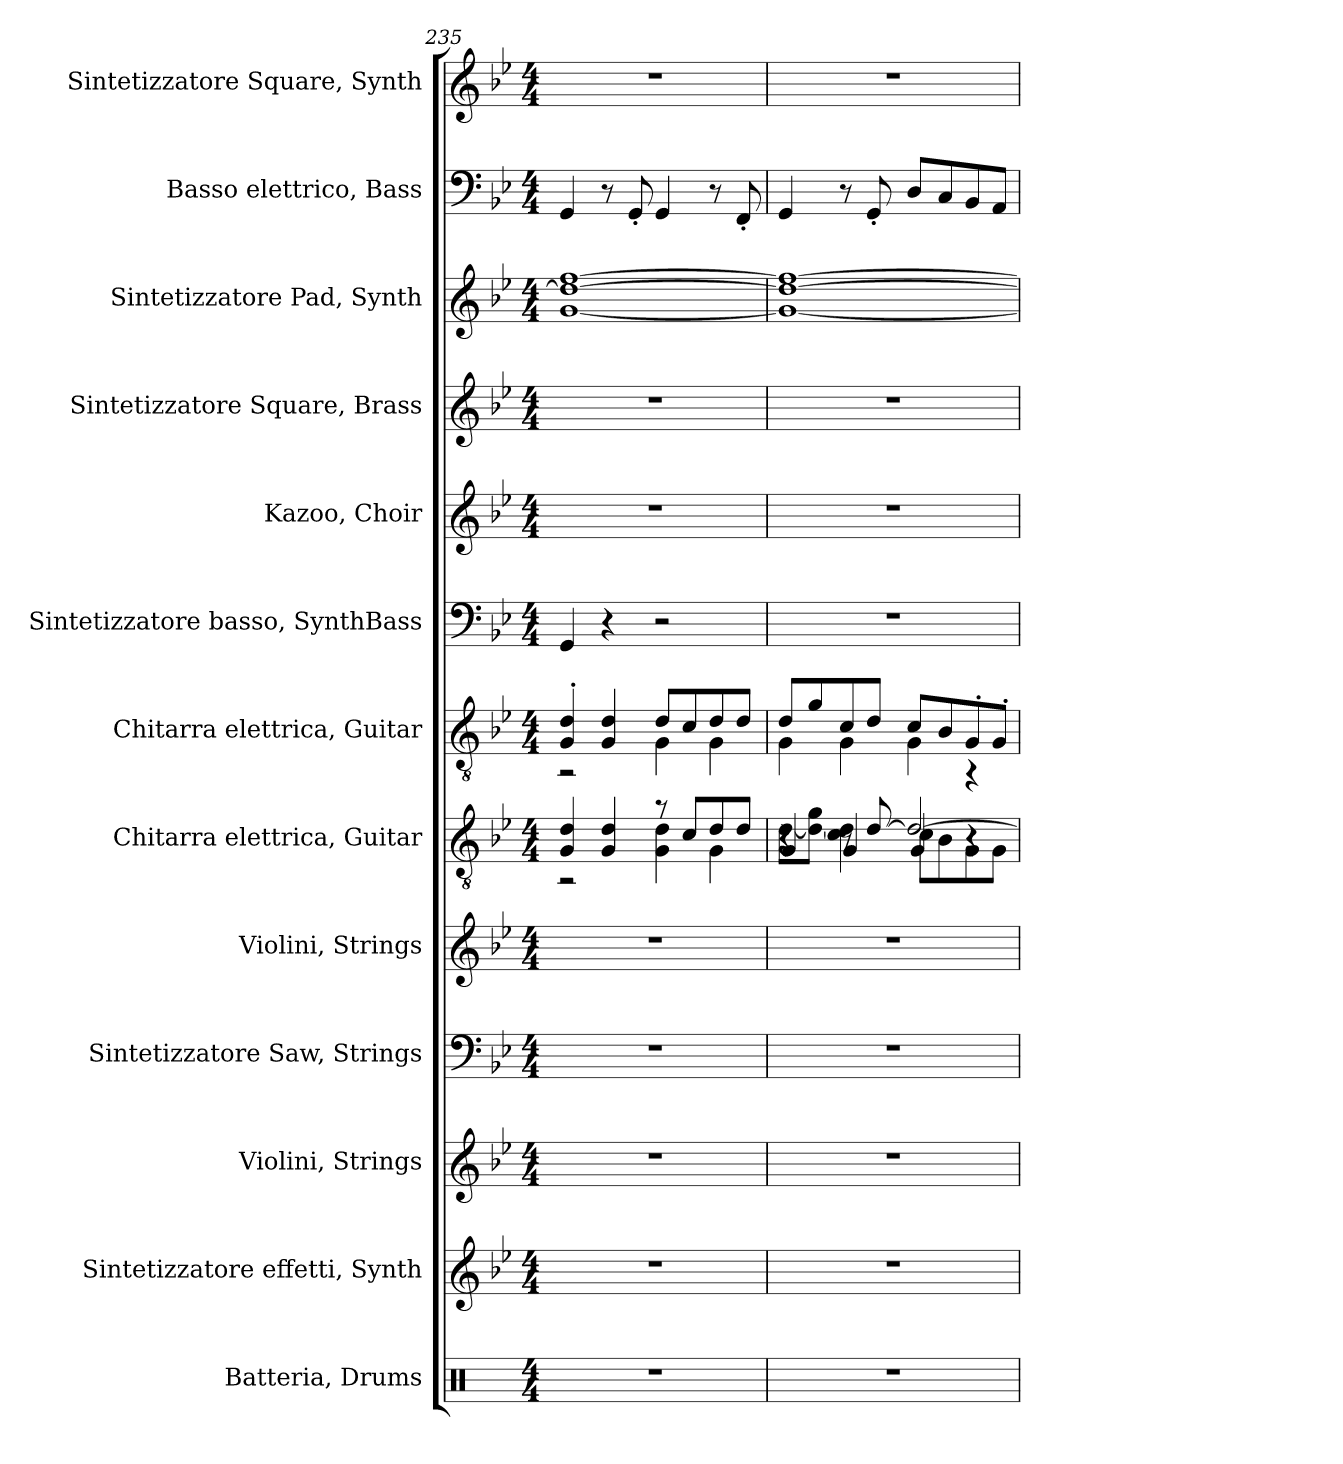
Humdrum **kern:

**kern	**kern	**kern	**kern	**kern	**kern	**kern	**kern	**kern	**kern	**kern	**kern	**kern
*part13	*part12	*part11	*part10	*part9	*part8	*part7	*part6	*part5	*part4	*part3	*part2	*part1
*staff13	*staff12	*staff11	*staff10	*staff9	*staff8	*staff7	*staff6	*staff5	*staff4	*staff3	*staff2	*staff1
*I"Batteria, Drums	*I"Sintetizzatore effetti, Synth	*I"Violini, Strings	*I"Sintetizzatore Saw, Strings	*I"Violini, Strings	*I"Chitarra elettrica, Guitar	*I"Chitarra elettrica, Guitar	*I"Sintetizzatore basso, SynthBass	*I"Kazoo, Choir	*I"Sintetizzatore Square, Brass	*I"Sintetizzatore Pad, Synth	*I"Basso elettrico, Bass	*I"Sintetizzatore Square, Synth
*I'Batt.	*I'Sint.	*I'Vl.	*I'Sint.	*I'Vl.	*I'Chit. el.	*I'Chit. el.	*I'Sint.	*I'Kaz.	*I'Sint.	*I'Sint.	*I'B. el.	*I'Sint.
*clefX	*clefG2	*clefG2	*clefF4	*clefG2	*clefGv2	*clefGv2	*clefF4	*clefG2	*clefG2	*clefG2	*clefF4	*clefG2
*	*	*	*	*	*	*	*	*	*	*	*ITrd7c12	*
*k[]	*k[b-e-]	*k[b-e-]	*k[b-e-]	*k[b-e-]	*k[b-e-]	*k[b-e-]	*k[b-e-]	*k[b-e-]	*k[b-e-]	*k[b-e-]	*k[b-e-]	*k[b-e-]
*M4/4	*M4/4	*M4/4	*M4/4	*M4/4	*M4/4	*M4/4	*M4/4	*M4/4	*M4/4	*M4/4	*M4/4	*M4/4
=235	=235	=235	=235	=235	=235	=235	=235	=235	=235	=235	=235	=235
*	*	*	*	*	*^	*^	*	*	*	*	*	*
1r	1r	1r	1r	1r	4G/ 4d/	2r	4G/' 4d/'	2r	4GG/	1r	1r	[1g 1dd_ [1ff	4GGG/	1r
.	.	.	.	.	4G/ 4d/	.	4G/ 4d/	.	4r	.	.	.	8r	.
.	.	.	.	.	.	.	.	.	.	.	.	.	8GGG'/	.
.	.	.	.	.	8r	4G\ 4d\	8d/L	4G\	2r	.	.	.	4GGG/	.
.	.	.	.	.	8c/L	.	8c/	.	.	.	.	.	.	.
.	.	.	.	.	8d/	4G\	8d/	4G\	.	.	.	.	8r	.
.	.	.	.	.	8d/J	.	8d/J	.	.	.	.	.	8FFF'/	.
=236	=236	=236	=236	=236	=236	=236	=236	=236	=236	=236	=236	=236	=236	=236
*	*	*	*	*	*	*^	*	*	*	*	*	*	*	*
1r	1r	1r	1r	1r	4r	[8d\L	4G/	8d/L	4G\	1r	1r	1r	1g_ 1dd_ 1ff_	4GGG/	1r
.	.	.	.	.	.	8d\_ 8g\J	.	8g/	.	.	.	.	.	.	.
.	.	.	.	.	8r	4c\ 4d\]	4G/	8c/	4G\	.	.	.	.	8r	.
.	.	.	.	.	[8d/	.	.	8d/J	.	.	.	.	.	8GGG'/	.
.	.	.	.	.	2d/_	8c\L	4G/	8c/L	4G\	.	.	.	.	8DD/L	.
.	.	.	.	.	.	8B-\	.	8B-/	.	.	.	.	.	8CC/	.
.	.	.	.	.	.	8G\	4r	8G'/	4r	.	.	.	.	8BBB-/	.
.	.	.	.	.	.	8G\J	.	8G'/J	.	.	.	.	.	8AAA/J	.
*	*	*	*	*	*v	*v	*v	*	*	*	*	*	*	*	*
*	*	*	*	*	*	*v	*v	*	*	*	*	*	*
=	=	=	=	=	=	=	=	=	=	=	=	=
*-	*-	*-	*-	*-	*-	*-	*-	*-	*-	*-	*-	*-
